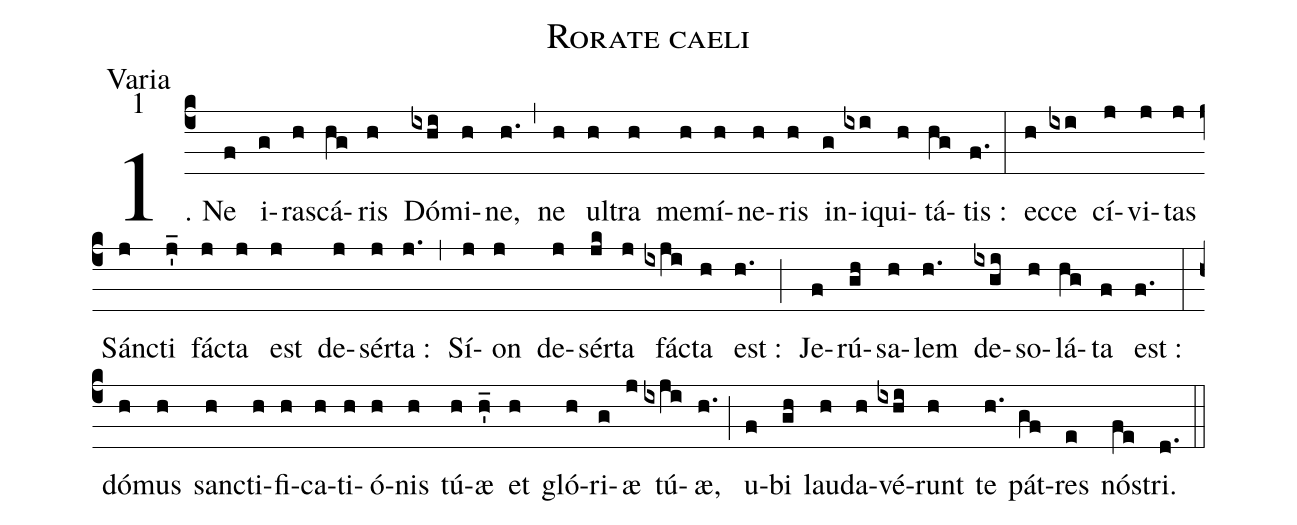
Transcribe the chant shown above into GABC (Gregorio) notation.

name:Rorate caeli;
office-part:Varia;
mode:1;
%%
(c4)1. Ne(f) i(g)ra(h)scá(hg)ris(h) Dó(ixhi)mi(h)ne,(h.) (,)
ne(h) ul(h)tra(h) me(h)mí(h)ne(h)ris(h) in(g)i(ixi)qui(h)tá(hg)tis~:(f.) (:)
ec(h)ce(ixi) cí(j)vi(j)tas(j) Sánc(j)ti(j_') fác(j)ta(j) est(j) de(j)sér(j)ta~:(j.) (,)
Sí(j)on(j) de(j)sér(jk)ta(j) fác(ixji)ta(h) est~:(h.) (;)
Je(f)rú(gh)sa(h)lem(h.) de(ixgi)so(h)lá(hg)ta(f) est~:(f.) (:)
dó(h)mus(h) sanc(h)ti(h)fi(h)ca(h)ti(h)ó(h)nis(h) tú(h)æ(h_') et(h) gló(h)ri(g)æ(j) tú(ixji)æ,(h.) (;)
u(f)bi(gh) lau(h)da(h)vé(ixhi)runt(h) te(h.) pát(gf)res(e) nós(fe)tri.(d.) (::)
